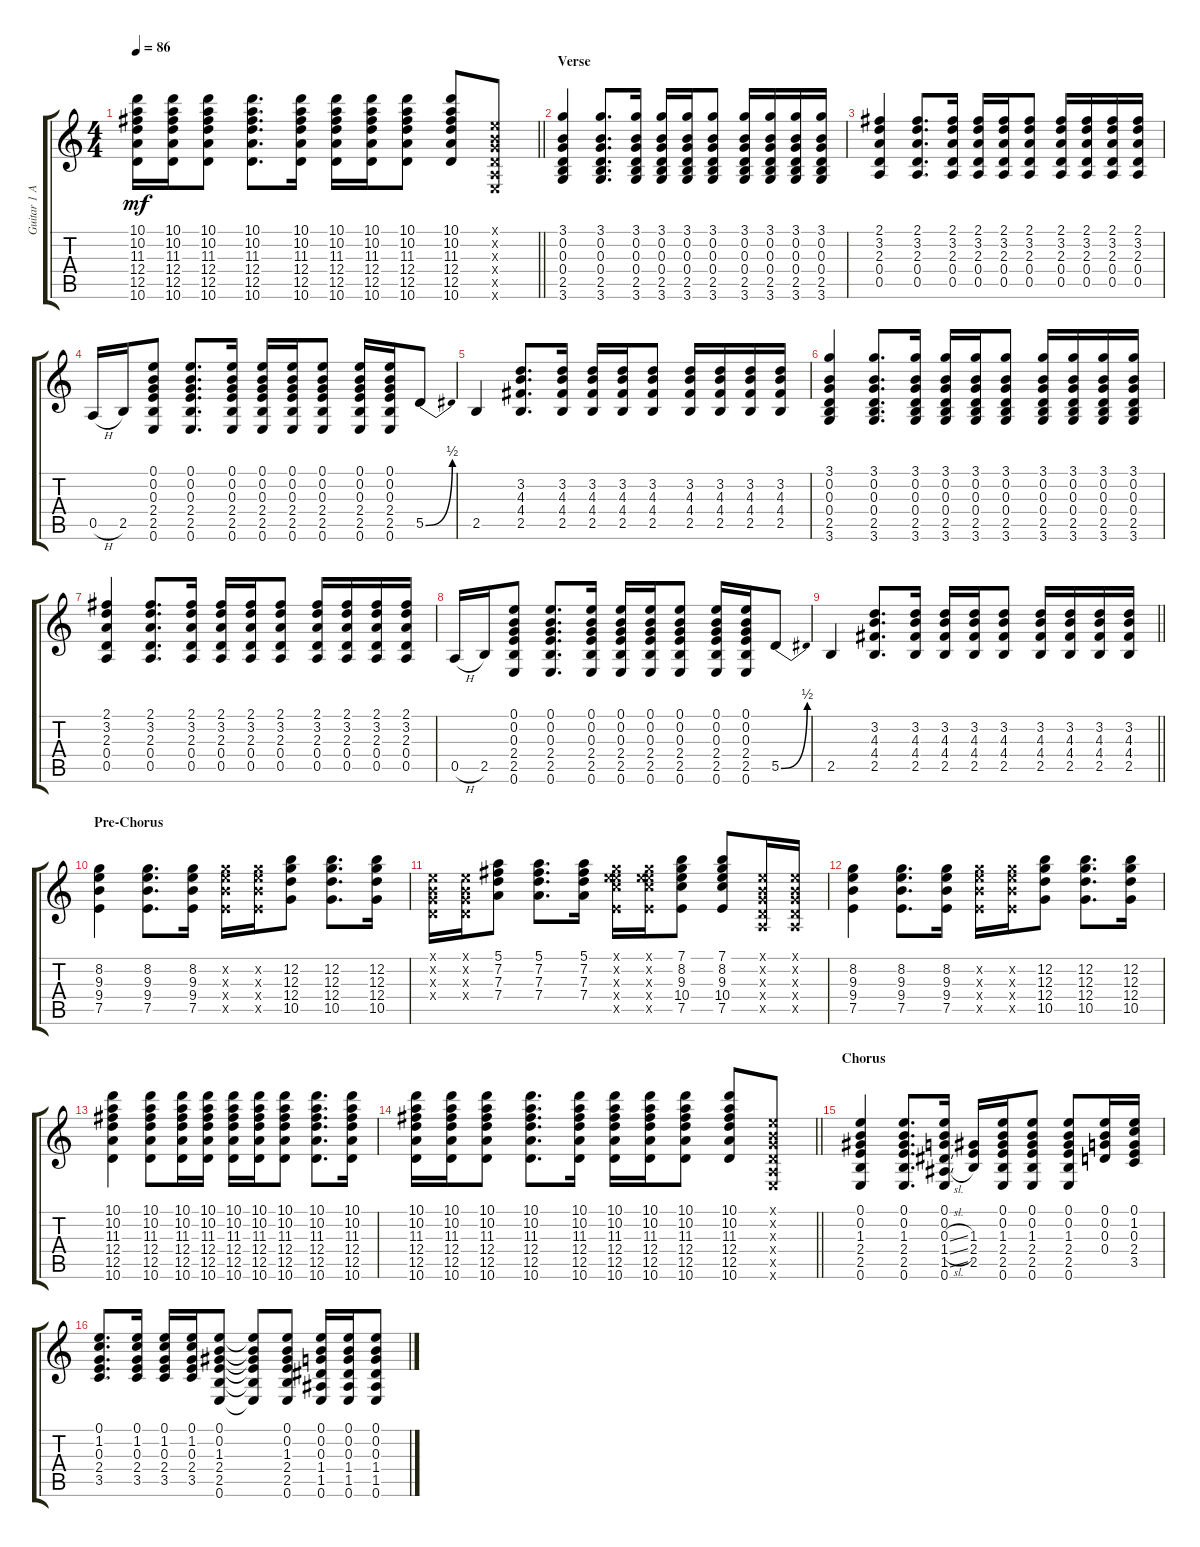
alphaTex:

\track ("Guitar 1 A (Clean)" "Guitar 1 A") {instrument electricguitarclean}
\staff {score tabs}
\tuning (E4 B3 G3 D3 A2 E2) {hide}
\ts (4 4)
\tempo 86
\clef g2
\barLineRight lightlight
\ks c
(10.1 10.2 11.3 12.4 12.5 10.6).16{dy mf} (10.1 10.2 11.3 12.4 12.5 10.6).16 (10.1 10.2 11.3 12.4 12.5 10.6).8 (10.1 10.2 11.3 12.4 12.5 10.6).8{d} (10.1 10.2 11.3 12.4 12.5 10.6).16 (10.1 10.2 11.3 12.4 12.5 10.6).16 (10.1 10.2 11.3 12.4 12.5 10.6).16 (10.1 10.2 11.3 12.4 12.5 10.6).8 (10.1 10.2 11.3 12.4 12.5 10.6).8 (0.1{x} 0.2{x} 0.3{x} 0.4{x} 0.5{x} 0.6{x}).8 |
\section ("" "Verse")
(3.1 0.2 0.3 0.4 2.5 3.6).4 (3.1 0.2 0.3 0.4 2.5 3.6).8{d} (3.1 0.2 0.3 0.4 2.5 3.6).16 (3.1 0.2 0.3 0.4 2.5 3.6).16 (3.1 0.2 0.3 0.4 2.5 3.6).16 (3.1 0.2 0.3 0.4 2.5 3.6).8 (3.1 0.2 0.3 0.4 2.5 3.6).16 (3.1 0.2 0.3 0.4 2.5 3.6).16 (3.1 0.2 0.3 0.4 2.5 3.6).16 (3.1 0.2 0.3 0.4 2.5 3.6).16 |
(2.1 3.2 2.3 0.4 0.5).4 (2.1 3.2 2.3 0.4 0.5).8{d} (2.1 3.2 2.3 0.4 0.5).16 (2.1 3.2 2.3 0.4 0.5).16 (2.1 3.2 2.3 0.4 0.5).16 (2.1 3.2 2.3 0.4 0.5).8 (2.1 3.2 2.3 0.4 0.5).16 (2.1 3.2 2.3 0.4 0.5).16 (2.1 3.2 2.3 0.4 0.5).16 (2.1 3.2 2.3 0.4 0.5).16 |
0.5{h}.16 2.5.16 (0.1 0.2 0.3 2.4 2.5 0.6).8 (0.1 0.2 0.3 2.4 2.5 0.6).8{d} (0.1 0.2 0.3 2.4 2.5 0.6).16 (0.1 0.2 0.3 2.4 2.5 0.6).16 (0.1 0.2 0.3 2.4 2.5 0.6).16 (0.1 0.2 0.3 2.4 2.5 0.6).8 (0.1 0.2 0.3 2.4 2.5 0.6).16 (0.1 0.2 0.3 2.4 2.5 0.6).16 5.5{be (bend 0 0 60 2)}.8 |
2.5.4 (3.2 4.3 4.4 2.5).8{d} (3.2 4.3 4.4 2.5).16 (3.2 4.3 4.4 2.5).16 (3.2 4.3 4.4 2.5).16 (3.2 4.3 4.4 2.5).8 (3.2 4.3 4.4 2.5).16 (3.2 4.3 4.4 2.5).16 (3.2 4.3 4.4 2.5).16 (3.2 4.3 4.4 2.5).16 |
(3.1 0.2 0.3 0.4 2.5 3.6).4 (3.1 0.2 0.3 0.4 2.5 3.6).8{d} (3.1 0.2 0.3 0.4 2.5 3.6).16 (3.1 0.2 0.3 0.4 2.5 3.6).16 (3.1 0.2 0.3 0.4 2.5 3.6).16 (3.1 0.2 0.3 0.4 2.5 3.6).8 (3.1 0.2 0.3 0.4 2.5 3.6).16 (3.1 0.2 0.3 0.4 2.5 3.6).16 (3.1 0.2 0.3 0.4 2.5 3.6).16 (3.1 0.2 0.3 0.4 2.5 3.6).16 |
(2.1 3.2 2.3 0.4 0.5).4 (2.1 3.2 2.3 0.4 0.5).8{d} (2.1 3.2 2.3 0.4 0.5).16 (2.1 3.2 2.3 0.4 0.5).16 (2.1 3.2 2.3 0.4 0.5).16 (2.1 3.2 2.3 0.4 0.5).8 (2.1 3.2 2.3 0.4 0.5).16 (2.1 3.2 2.3 0.4 0.5).16 (2.1 3.2 2.3 0.4 0.5).16 (2.1 3.2 2.3 0.4 0.5).16 |
0.5{h}.16 2.5.16 (0.1 0.2 0.3 2.4 2.5 0.6).8 (0.1 0.2 0.3 2.4 2.5 0.6).8{d} (0.1 0.2 0.3 2.4 2.5 0.6).16 (0.1 0.2 0.3 2.4 2.5 0.6).16 (0.1 0.2 0.3 2.4 2.5 0.6).16 (0.1 0.2 0.3 2.4 2.5 0.6).8 (0.1 0.2 0.3 2.4 2.5 0.6).16 (0.1 0.2 0.3 2.4 2.5 0.6).16 5.5{be (bend 0 0 60 2)}.8 |
\barLineRight lightlight
2.5.4 (3.2 4.3 4.4 2.5).8{d} (3.2 4.3 4.4 2.5).16 (3.2 4.3 4.4 2.5).16 (3.2 4.3 4.4 2.5).16 (3.2 4.3 4.4 2.5).8 (3.2 4.3 4.4 2.5).16 (3.2 4.3 4.4 2.5).16 (3.2 4.3 4.4 2.5).16 (3.2 4.3 4.4 2.5).16 |
\section ("" "Pre-Chorus")
(8.2 9.3 9.4 7.5).4 (8.2 9.3 9.4 7.5).8{d} (8.2 9.3 9.4 7.5).16 (8.2{x} 9.3{x} 9.4{x} 7.5{x}).16 (8.2{x} 9.3{x} 9.4{x} 7.5{x}).16 (12.2 12.3 12.4 10.5).8 (12.2 12.3 12.4 10.5).8{d} (12.2 12.3 12.4 10.5).16 |
(0.1{x} 0.2{x} 0.3{x} 0.4{x}).16 (0.1{x} 0.2{x} 0.3{x} 0.4{x}).16 (5.1 7.2 7.3 7.4).8 (5.1 7.2 7.3 7.4).8{d} (5.1 7.2 7.3 7.4).16 (0.1{x} 8.2{x} 9.3{x} 10.4{x} 7.5{x}).16 (0.1{x} 8.2{x} 9.3{x} 10.4{x} 7.5{x}).16 (7.1 8.2 9.3 10.4 7.5).8 (7.1 8.2 9.3 10.4 7.5).8 (0.1{x} 0.2{x} 0.3{x} 0.4{x} 0.5{x}).16 (0.1{x} 0.2{x} 0.3{x} 0.4{x} 0.5{x}).16 |
(8.2 9.3 9.4 7.5).4 (8.2 9.3 9.4 7.5).8{d} (8.2 9.3 9.4 7.5).16 (8.2{x} 9.3{x} 9.4{x} 7.5{x}).16 (8.2{x} 9.3{x} 9.4{x} 7.5{x}).16 (12.2 12.3 12.4 10.5).8 (12.2 12.3 12.4 10.5).8{d} (12.2 12.3 12.4 10.5).16 |
(10.1 10.2 11.3 12.4 12.5 10.6).4 (10.1 10.2 11.3 12.4 12.5 10.6).8 (10.1 10.2 11.3 12.4 12.5 10.6).16 (10.1 10.2 11.3 12.4 12.5 10.6).16 (10.1 10.2 11.3 12.4 12.5 10.6).16 (10.1 10.2 11.3 12.4 12.5 10.6).16 (10.1 10.2 11.3 12.4 12.5 10.6).8 (10.1 10.2 11.3 12.4 12.5 10.6).8{d} (10.1 10.2 11.3 12.4 12.5 10.6).16 |
\barLineRight lightlight
(10.1 10.2 11.3 12.4 12.5 10.6).16 (10.1 10.2 11.3 12.4 12.5 10.6).16 (10.1 10.2 11.3 12.4 12.5 10.6).8 (10.1 10.2 11.3 12.4 12.5 10.6).8{d} (10.1 10.2 11.3 12.4 12.5 10.6).16 (10.1 10.2 11.3 12.4 12.5 10.6).16 (10.1 10.2 11.3 12.4 12.5 10.6).16 (10.1 10.2 11.3 12.4 12.5 10.6).8 (10.1 10.2 11.3 12.4 12.5 10.6).8 (0.1{x} 0.2{x} 0.3{x} 0.4{x} 0.5{x} 0.6{x}).8 |
\section ("" "Chorus")
(0.1 0.2 1.3 2.4 2.5 0.6).4 (0.1 0.2 1.3 2.4 2.5 0.6).8{d} (0.1 0.2 0.3{sl} 1.4{sl} 1.5{sl} 0.6).16 (1.3 2.4 2.5).16 (0.1 0.2 1.3 2.4 2.5 0.6).16 (0.1 0.2 1.3 2.4 2.5 0.6).8 (0.1 0.2 1.3 2.4 2.5 0.6).8 (0.1 0.2 0.3 0.4).16 (0.1 1.2 0.3 2.4 3.5).16 |
(0.1 1.2 0.3 2.4 3.5).8{d} (0.1 1.2 0.3 2.4 3.5).16 (0.1 1.2 0.3 2.4 3.5).16 (0.1 1.2 0.3 2.4 3.5).16 (0.1 0.2 1.3 2.4 2.5 0.6).8 (0.1{t} 0.2{t} 1.3{t} 2.4{t} 2.5{t} 0.6{t}).8 (0.1 0.2 1.3 2.4 2.5 0.6).8 (0.1 0.2 0.3 1.4 1.5 0.6).16 (0.1 0.2 0.3 1.4 1.5 0.6).16 (0.1 0.2 0.3 1.4 1.5 0.6).8
